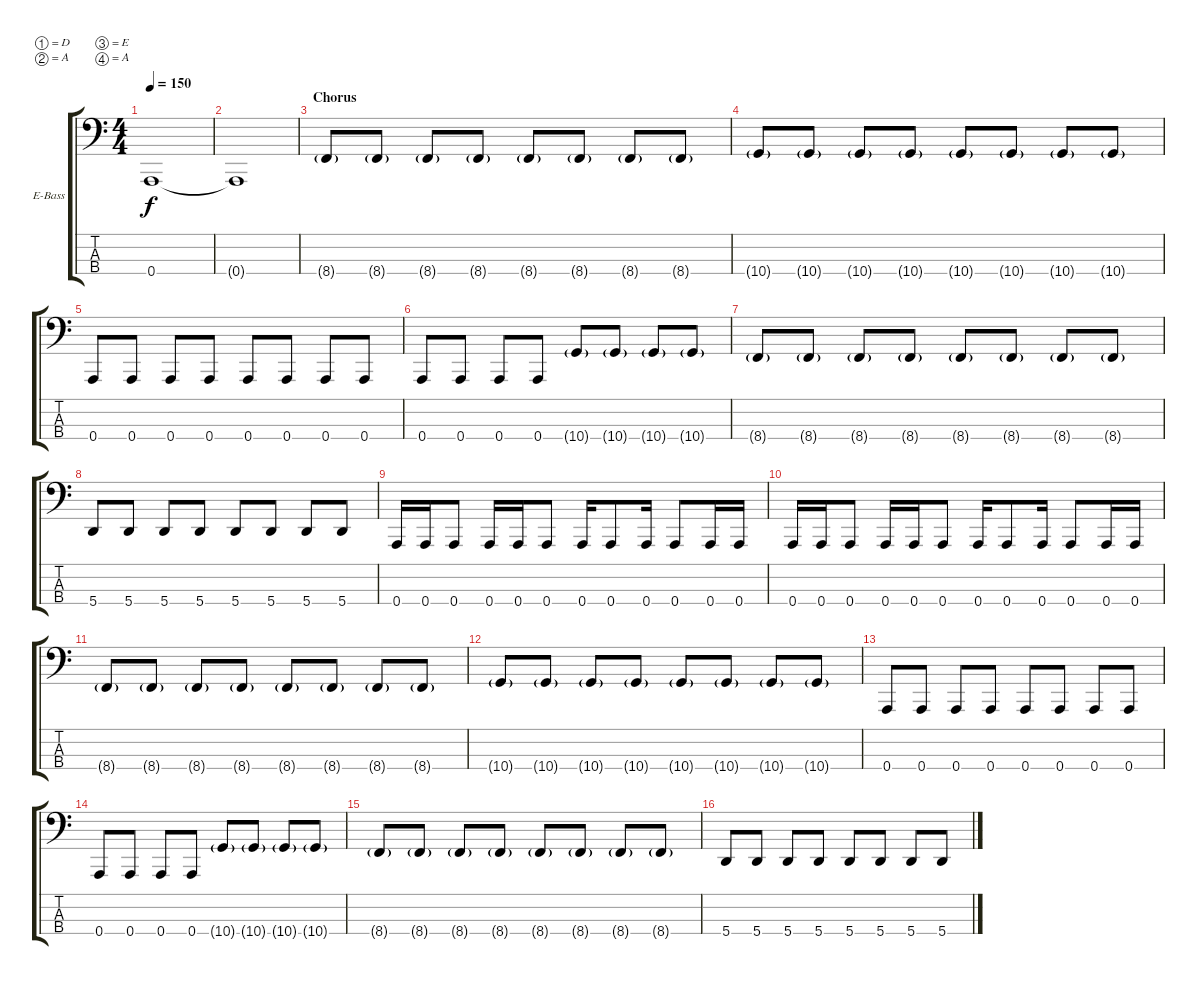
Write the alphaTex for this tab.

\bracketExtendMode groupsimilarinstruments
\firstSystemTrackNameOrientation horizontal
\otherSystemsTrackNameOrientation horizontal
\track ("Electric Bass" "E-Bass") {instrument electricbassfinger}
\staff {score tabs}
\tuning (D2 A1 E1 A0)
\ts (4 4)
\tempo 150
\clef f4
\scale
0.333333
\ks aminor
0.4.1{dy f} |
\scale
0.333333 0.4{t}.1 |
\section ("" "Chorus")
\scale
0.333333 8.4{g}.8 8.4{g}.8 8.4{g}.8 8.4{g}.8 8.4{g}.8 8.4{g}.8 8.4{g}.8 8.4{g}.8 |
\scale
0.333333 10.4{g}.8 10.4{g}.8 10.4{g}.8 10.4{g}.8 10.4{g}.8 10.4{g}.8 10.4{g}.8 10.4{g}.8 |
\scale
0.333333 0.4.8 0.4.8 0.4.8 0.4.8 0.4.8 0.4.8 0.4.8 0.4.8 |
\scale
0.333333 0.4.8 0.4.8 0.4.8 0.4.8 10.4{g}.8 10.4{g}.8 10.4{g}.8 10.4{g}.8 |
\scale
0.333333 8.4{g}.8 8.4{g}.8 8.4{g}.8 8.4{g}.8 8.4{g}.8 8.4{g}.8 8.4{g}.8 8.4{g}.8 |
\scale
0.333333 5.4.8 5.4.8 5.4.8 5.4.8 5.4.8 5.4.8 5.4.8 5.4.8 |
\scale
0.333333 0.4.16 0.4.16 0.4.8 0.4.16 0.4.16 0.4.8 0.4.16 0.4.8 0.4.16 0.4.8 0.4.16 0.4.16 |
\scale
0.333333 0.4.16 0.4.16 0.4.8 0.4.16 0.4.16 0.4.8 0.4.16 0.4.8 0.4.16 0.4.8 0.4.16 0.4.16 |
8.4{g}.8 8.4{g}.8 8.4{g}.8 8.4{g}.8 8.4{g}.8 8.4{g}.8 8.4{g}.8 8.4{g}.8 |
10.4{g}.8 10.4{g}.8 10.4{g}.8 10.4{g}.8 10.4{g}.8 10.4{g}.8 10.4{g}.8 10.4{g}.8 |
0.4.8 0.4.8 0.4.8 0.4.8 0.4.8 0.4.8 0.4.8 0.4.8 |
0.4.8 0.4.8 0.4.8 0.4.8 10.4{g}.8 10.4{g}.8 10.4{g}.8 10.4{g}.8 |
8.4{g}.8 8.4{g}.8 8.4{g}.8 8.4{g}.8 8.4{g}.8 8.4{g}.8 8.4{g}.8 8.4{g}.8 |
5.4.8 5.4.8 5.4.8 5.4.8 5.4.8 5.4.8 5.4.8 5.4.8
